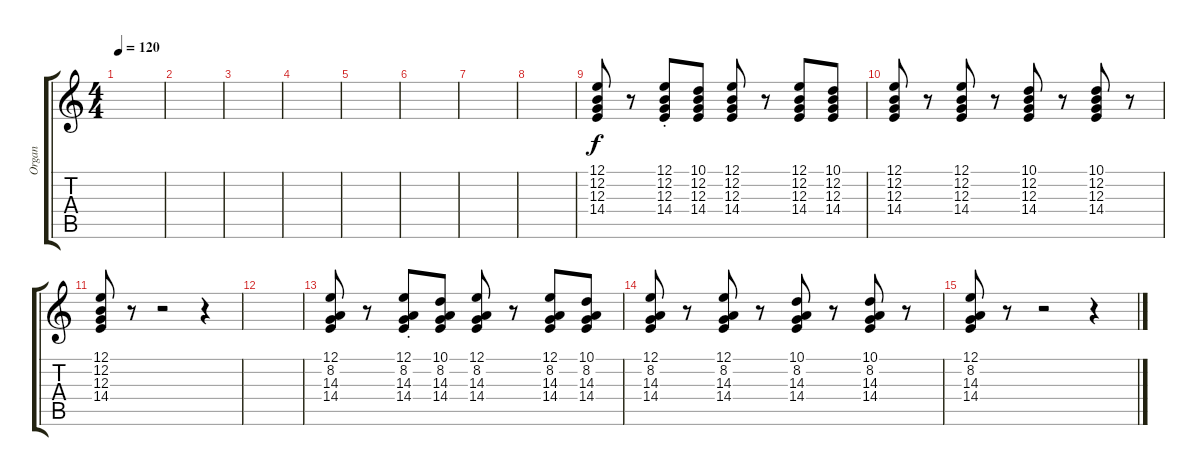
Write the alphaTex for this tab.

\track ("Organ" "Organ") {instrument rockorgan}
\staff {score tabs}
\tuning (E4 B3 G3 D3 A2 E2) {hide}
\ts (4 4)
\tempo 120
\clef g2
\ks c
|
|
|
|
|
|
|
|
(12.1 12.2 12.3 14.4).8 r.8 (12.1 12.2 12.3 14.4{st}).8 (10.1 12.2 12.3 14.4).8 (12.1 12.2 12.3 14.4).8 r.8 (12.1 12.2 12.3 14.4).8 (10.1 12.2 12.3 14.4).8 |
(12.1 12.2 12.3 14.4).8 r.8 (12.1 12.2 12.3 14.4).8 r.8 (10.1 12.2 12.3 14.4).8 r.8 (10.1 12.2 12.3 14.4).8 r.8 |
(12.1 12.2 12.3 14.4).8 r.8 r.2 r.4 |
|
(12.1 8.2 14.3 14.4).8 r.8 (12.1 8.2 14.3 14.4{st}).8 (10.1 8.2 14.3 14.4).8 (12.1 8.2 14.3 14.4).8 r.8 (12.1 8.2 14.3 14.4).8 (10.1 8.2 14.3 14.4).8 |
(12.1 8.2 14.3 14.4).8 r.8 (12.1 8.2 14.3 14.4).8 r.8 (10.1 8.2 14.3 14.4).8 r.8 (10.1 8.2 14.3 14.4).8 r.8 |
(12.1 8.2 14.3 14.4).8 r.8 r.2 r.4
